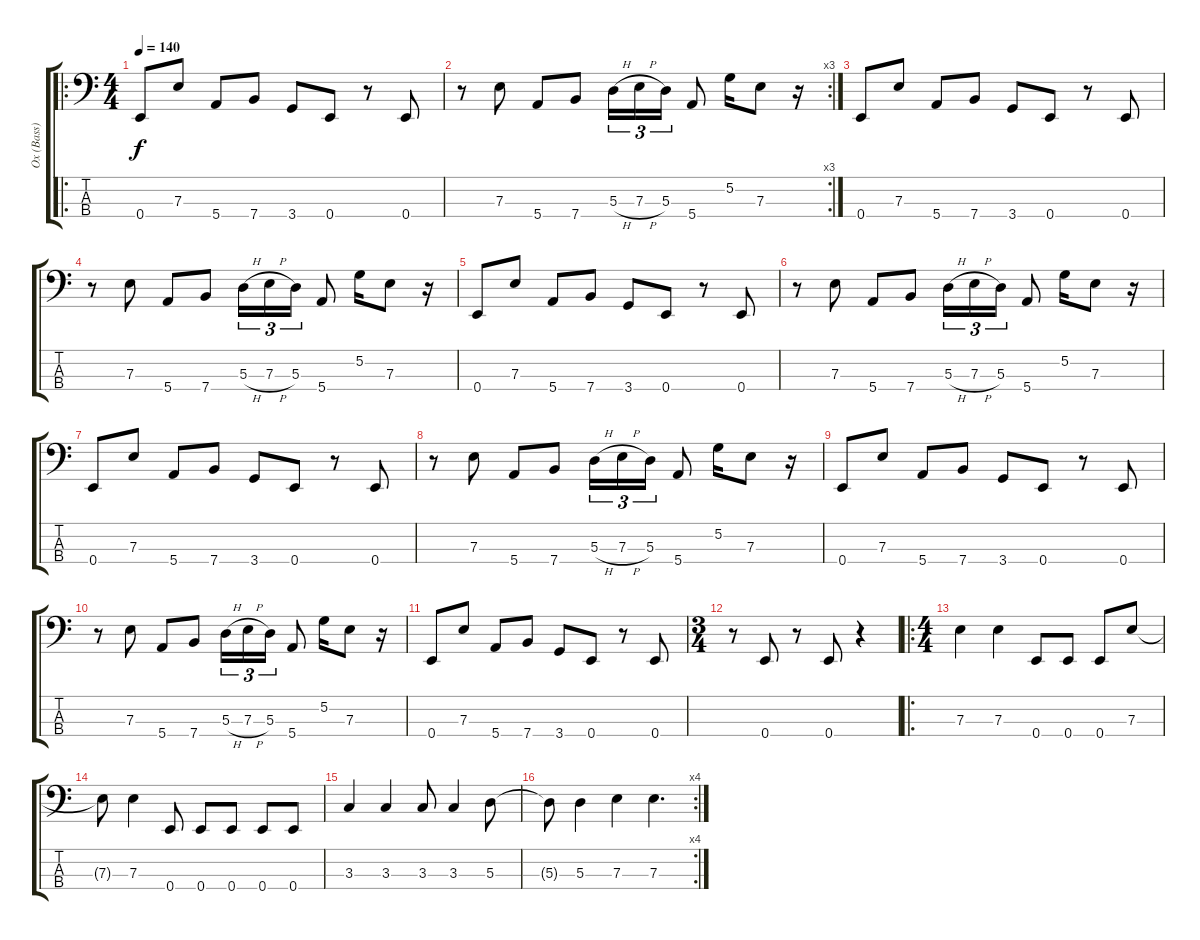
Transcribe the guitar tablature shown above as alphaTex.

\track ("Ox (Bass)" "Ox (Bass)") {instrument electricbasspick}
\staff {score tabs}
\tuning (G2 D2 A1 E1) {hide}
\ro
\ts (4 4)
\tempo 140
\clef f4
\ks c
0.4.8{dy f instrument electricbasspick} 7.3.8 5.4.8 7.4.8 3.4.8 0.4.8 r.8 0.4.8 |
\rc 3
r.8 7.3.8 5.4.8 7.4.8 5.3{h}.16{tu (3 2)} 7.3{h}.16{tu (3 2)} 5.3.16{tu (3 2)} 5.4.8 5.2.16 7.3.8 r.16 |
0.4.8 7.3.8 5.4.8 7.4.8 3.4.8 0.4.8 r.8 0.4.8 |
r.8 7.3.8 5.4.8 7.4.8 5.3{h}.16{tu (3 2)} 7.3{h}.16{tu (3 2)} 5.3.16{tu (3 2)} 5.4.8 5.2.16 7.3.8 r.16 |
0.4.8 7.3.8 5.4.8 7.4.8 3.4.8 0.4.8 r.8 0.4.8 |
r.8 7.3.8 5.4.8 7.4.8 5.3{h}.16{tu (3 2)} 7.3{h}.16{tu (3 2)} 5.3.16{tu (3 2)} 5.4.8 5.2.16 7.3.8 r.16 |
0.4.8 7.3.8 5.4.8 7.4.8 3.4.8 0.4.8 r.8 0.4.8 |
r.8 7.3.8 5.4.8 7.4.8 5.3{h}.16{tu (3 2)} 7.3{h}.16{tu (3 2)} 5.3.16{tu (3 2)} 5.4.8 5.2.16 7.3.8 r.16 |
0.4.8 7.3.8 5.4.8 7.4.8 3.4.8 0.4.8 r.8 0.4.8 |
r.8 7.3.8 5.4.8 7.4.8 5.3{h}.16{tu (3 2)} 7.3{h}.16{tu (3 2)} 5.3.16{tu (3 2)} 5.4.8 5.2.16 7.3.8 r.16 |
0.4.8 7.3.8 5.4.8 7.4.8 3.4.8 0.4.8 r.8 0.4.8 |
\ts (3 4)
r.8 0.4.8 r.8 0.4.8 r.4 |
\ro
\ts (4 4)
7.3.4 7.3.4 0.4.8 0.4.8 0.4.8 7.3.8 |
7.3{t}.8 7.3.4 0.4.8 0.4.8 0.4.8 0.4.8 0.4.8 |
3.3.4 3.3.4 3.3.8 3.3.4 5.3.8 |
\rc 4
5.3{t}.8 5.3.4 7.3.4 7.3.4{d}
